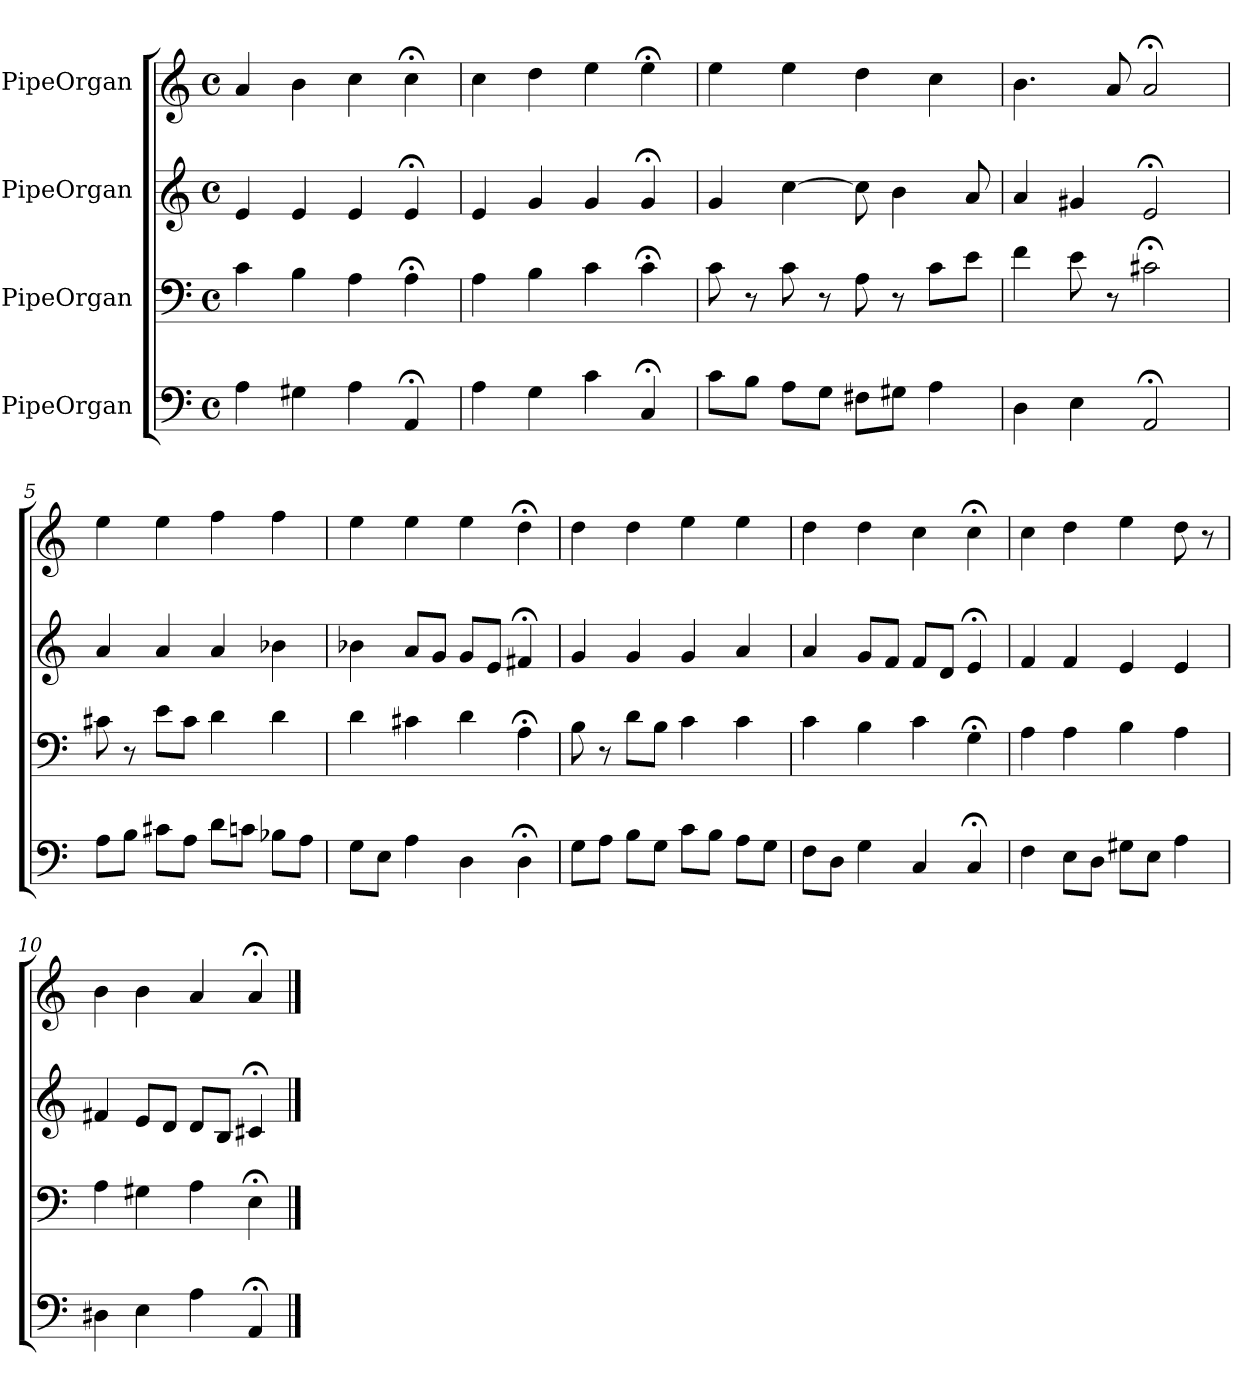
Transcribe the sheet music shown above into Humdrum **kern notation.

**kern	**kern	**kern	**kern
*part4	*part3	*part2	*part1
*staff4	*staff3	*staff2	*staff1
*I"PipeOrgan	*I"PipeOrgan	*I"PipeOrgan	*I"PipeOrgan
*clefF4	*clefF4	*clefG2	*clefG2
*k[]	*k[]	*k[]	*k[]
*a:	*a:	*a:	*a:
*M4/4	*M4/4	*M4/4	*M4/4
*met(c)	*met(c)	*met(c)	*met(c)
*MM60	*MM60	*MM60	*MM60
=1	=1	=1	=1
4A	4c	4e	4a
4G#X	4B	4e	4b
4A	4A	4e	4cc
4AA;<	4A;<	4e;<	4cc;<
=2	=2	=2	=2
4A	4A	4e	4cc
4G	4B	4g	4dd
4c	4c	4g	4ee
4C;<	4c;<	4g;<	4ee;<
=3	=3	=3	=3
8c\L	8c	4g	4ee
8B\J	8r	.	.
8A\L	8c	[4cc	4ee
8G\J	8r	.	.
8F#X\L	8A	8cc]	4dd
8G#X\J	8r	4b	.
4A	8c\L	.	4cc
.	8e\J	8a	.
=4	=4	=4	=4
4D	4f	4a	4.b
4E	8e	4g#X	.
.	8r	.	8a
2AA;<	2c#X;<	2e;<	2a;<
=5	=5	=5	=5
8A\L	8c#X	4a	4ee
8B\J	8r	.	.
8c#X\L	8e\L	4a	4ee
8A\J	8c#\J	.	.
8d\L	4d	4a	4ff
8cn\J	.	.	.
8B-X\L	4d	4b-X	4ff
8A\J	.	.	.
=6	=6	=6	=6
8G\L	4d	4b-X	4ee
8E\J	.	.	.
4A	4c#X	8a/L	4ee
.	.	8g/J	.
4D	4d	8g/L	4ee
.	.	8e/J	.
4D;<	4A;<	4f#X;<	4dd;<
=7	=7	=7	=7
8G\L	8B	4g	4dd
8A\J	8r	.	.
8B\L	8d\L	4g	4dd
8G\J	8B\J	.	.
8c\L	4c	4g	4ee
8B\J	.	.	.
8A\L	4c	4a	4ee
8G\J	.	.	.
=8	=8	=8	=8
8F\L	4c	4a	4dd
8D\J	.	.	.
4G	4B	8g/L	4dd
.	.	8f/J	.
4C	4c	8f/L	4cc
.	.	8d/J	.
4C;<	4G;<	4e;<	4cc;<
=9	=9	=9	=9
4F	4A	4f	4cc
8E\L	4A	4f	4dd
8D\J	.	.	.
8G#X\L	4B	4e	4ee
8E\J	.	.	.
4A	4A	4e	8dd
.	.	.	8r
=10	=10	=10	=10
4D#X	4A	4f#X	4b
4E	4G#X	8e/L	4b
.	.	8d/J	.
4A	4A	8d/L	4a
.	.	8B/J	.
4AA;<	4E;<	4c#X;<	4a;<
==	==	==	==
*-	*-	*-	*-
